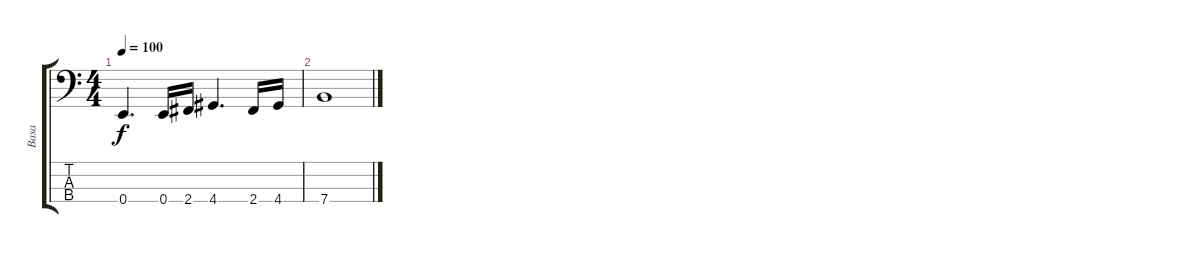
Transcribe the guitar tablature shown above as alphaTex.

\track ("Basa" "Basa") {instrument electricbassfinger}
\staff {score tabs}
\tuning (G2 D2 A1 E1) {hide}
\ts (4 4)
\tempo 100
\clef f4
\ks c
0.4.4{d dy f} 0.4.16 2.4.16 4.4.4{d} 2.4.16 4.4.16 |
7.4.1
